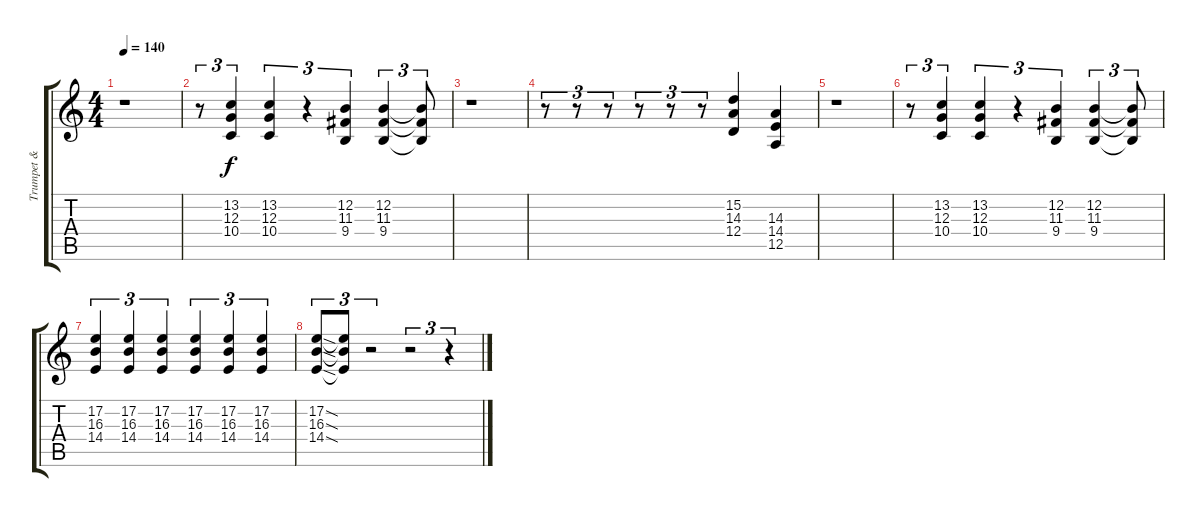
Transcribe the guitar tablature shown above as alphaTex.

\track ("Trumpet & Synth" "Trumpet & ") {instrument trumpet}
\staff {score tabs}
\tuning (E4 B3 G3 D3 A2 E2) {hide}
\ts (4 4)
\tempo 140
\clef g2
\ks c
r.1{dy f} |
r.8{tu (3 2)} (13.2 12.3 10.4).4{tu (3 2)} (13.2 12.3 10.4).4{tu (3 2)} r.4{tu (3 2)} (12.2 11.3 9.4).4{tu (3 2)} (12.2 11.3 9.4).4{tu (3 2)} (12.2{t} 11.3{t} 9.4{t}).8{tu (3 2)} |
r.1 |
r.8{tu (3 2)} r.8{tu (3 2)} r.8{tu (3 2)} r.8{tu (3 2)} r.8{tu (3 2)} r.8{tu (3 2)} (15.2 14.3 12.4).4 (14.3 14.4 12.5).4 |
r.1 |
r.8{tu (3 2)} (13.2 12.3 10.4).4{tu (3 2)} (13.2 12.3 10.4).4{tu (3 2)} r.4{tu (3 2)} (12.2 11.3 9.4).4{tu (3 2)} (12.2 11.3 9.4).4{tu (3 2)} (12.2{t} 11.3{t} 9.4{t}).8{tu (3 2)} |
(17.2 16.3 14.4).4{tu (3 2)} (17.2 16.3 14.4).4{tu (3 2)} (17.2 16.3 14.4).4{tu (3 2)} (17.2 16.3 14.4).4{tu (3 2)} (17.2 16.3 14.4).4{tu (3 2)} (17.2 16.3 14.4).4{tu (3 2)} |
(17.2{sod} 16.3{sod} 14.4{sod}).8{tu (3 2)} (17.2{t} 16.3{t} 14.4{t}).8{tu (3 2)} r.2{tu (3 2)} r.2{tu (3 2)} r.4{tu (3 2)}
